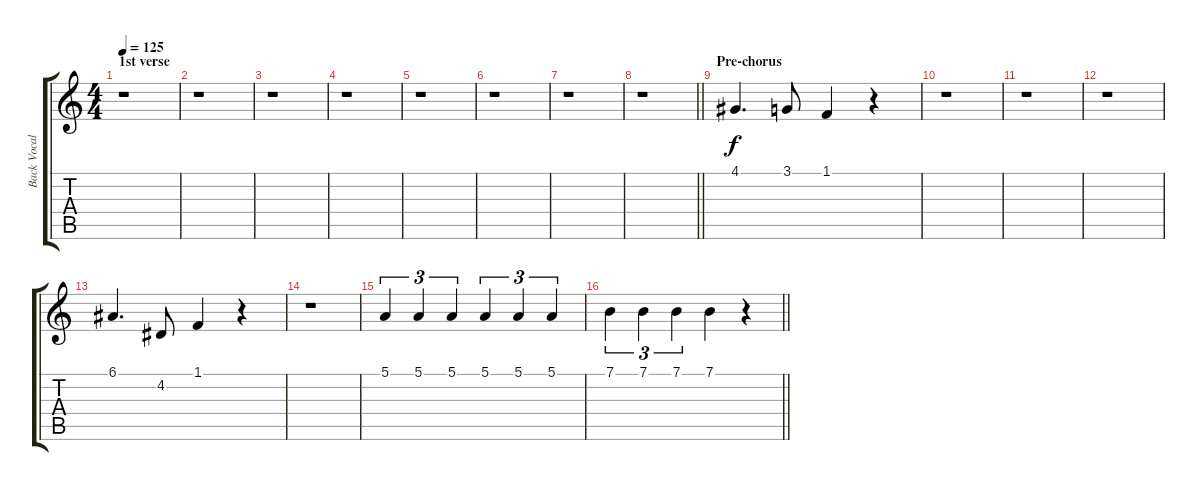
\track ("Back Vocals" "Back Vocal") {instrument baritonesax}
\staff {score tabs}
\tuning (E4 B3 G3 D3 A2 E2) {hide}
\ts (4 4)
\section ("" "1st verse")
\tempo 125
\clef g2
\ks c
r.1{dy f} |
r.1 |
r.1 |
r.1 |
r.1 |
r.1 |
r.1 |
\barLineRight lightlight
r.1 |
\section ("" "Pre-chorus")
4.1.4{d} 3.1.8 1.1.4 r.4 |
r.1 |
r.1 |
r.1 |
6.1.4{d} 4.2.8 1.1.4 r.4 |
r.1 |
5.1.4{tu (3 2)} 5.1.4{tu (3 2)} 5.1.4{tu (3 2)} 5.1.4{tu (3 2)} 5.1.4{tu (3 2)} 5.1.4{tu (3 2)} |
\barLineRight lightlight
7.1.4{tu (3 2)} 7.1.4{tu (3 2)} 7.1.4{tu (3 2)} 7.1.4 r.4
